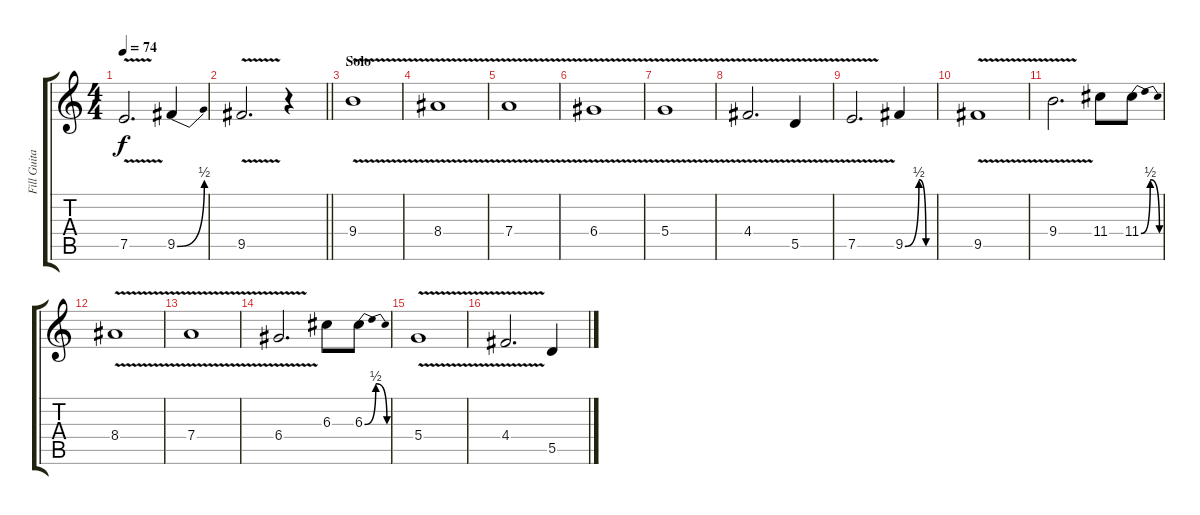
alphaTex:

\track ("Fill Guitar #2" "Fill Guita") {instrument distortionguitar}
\staff {score tabs}
\tuning (E4 B3 G3 D3 A2 E2) {hide}
\ts (4 4)
\tempo 74
\clef g2
\ks c
7.5{v}.2{d dy f} 9.5{be (bend 0 0 60 2)}.4 |
\barLineRight lightlight
9.5{v}.2{d} r.4 |
\section ("" "Solo")
9.4{v}.1 |
8.4{v}.1 |
7.4{v}.1 |
6.4{v}.1 |
5.4{v}.1 |
4.4{v}.2{d} 5.5{v}.4 |
7.5{v}.2{d} 9.5{be (custom 0 0 30 2 45 0 60 0)}.4 |
9.5{v}.1 |
9.4{v}.2{d} 11.4.8 11.4{be (bendrelease 0 0 30 2 30 2 60 0)}.8 |
8.4{v}.1 |
7.4{v}.1 |
6.4{v}.2{d} 6.3.8 6.3{be (bendrelease 0 0 30 2 30 2 60 0)}.8 |
5.4{v}.1 |
4.4{v}.2{d} 5.5.4
